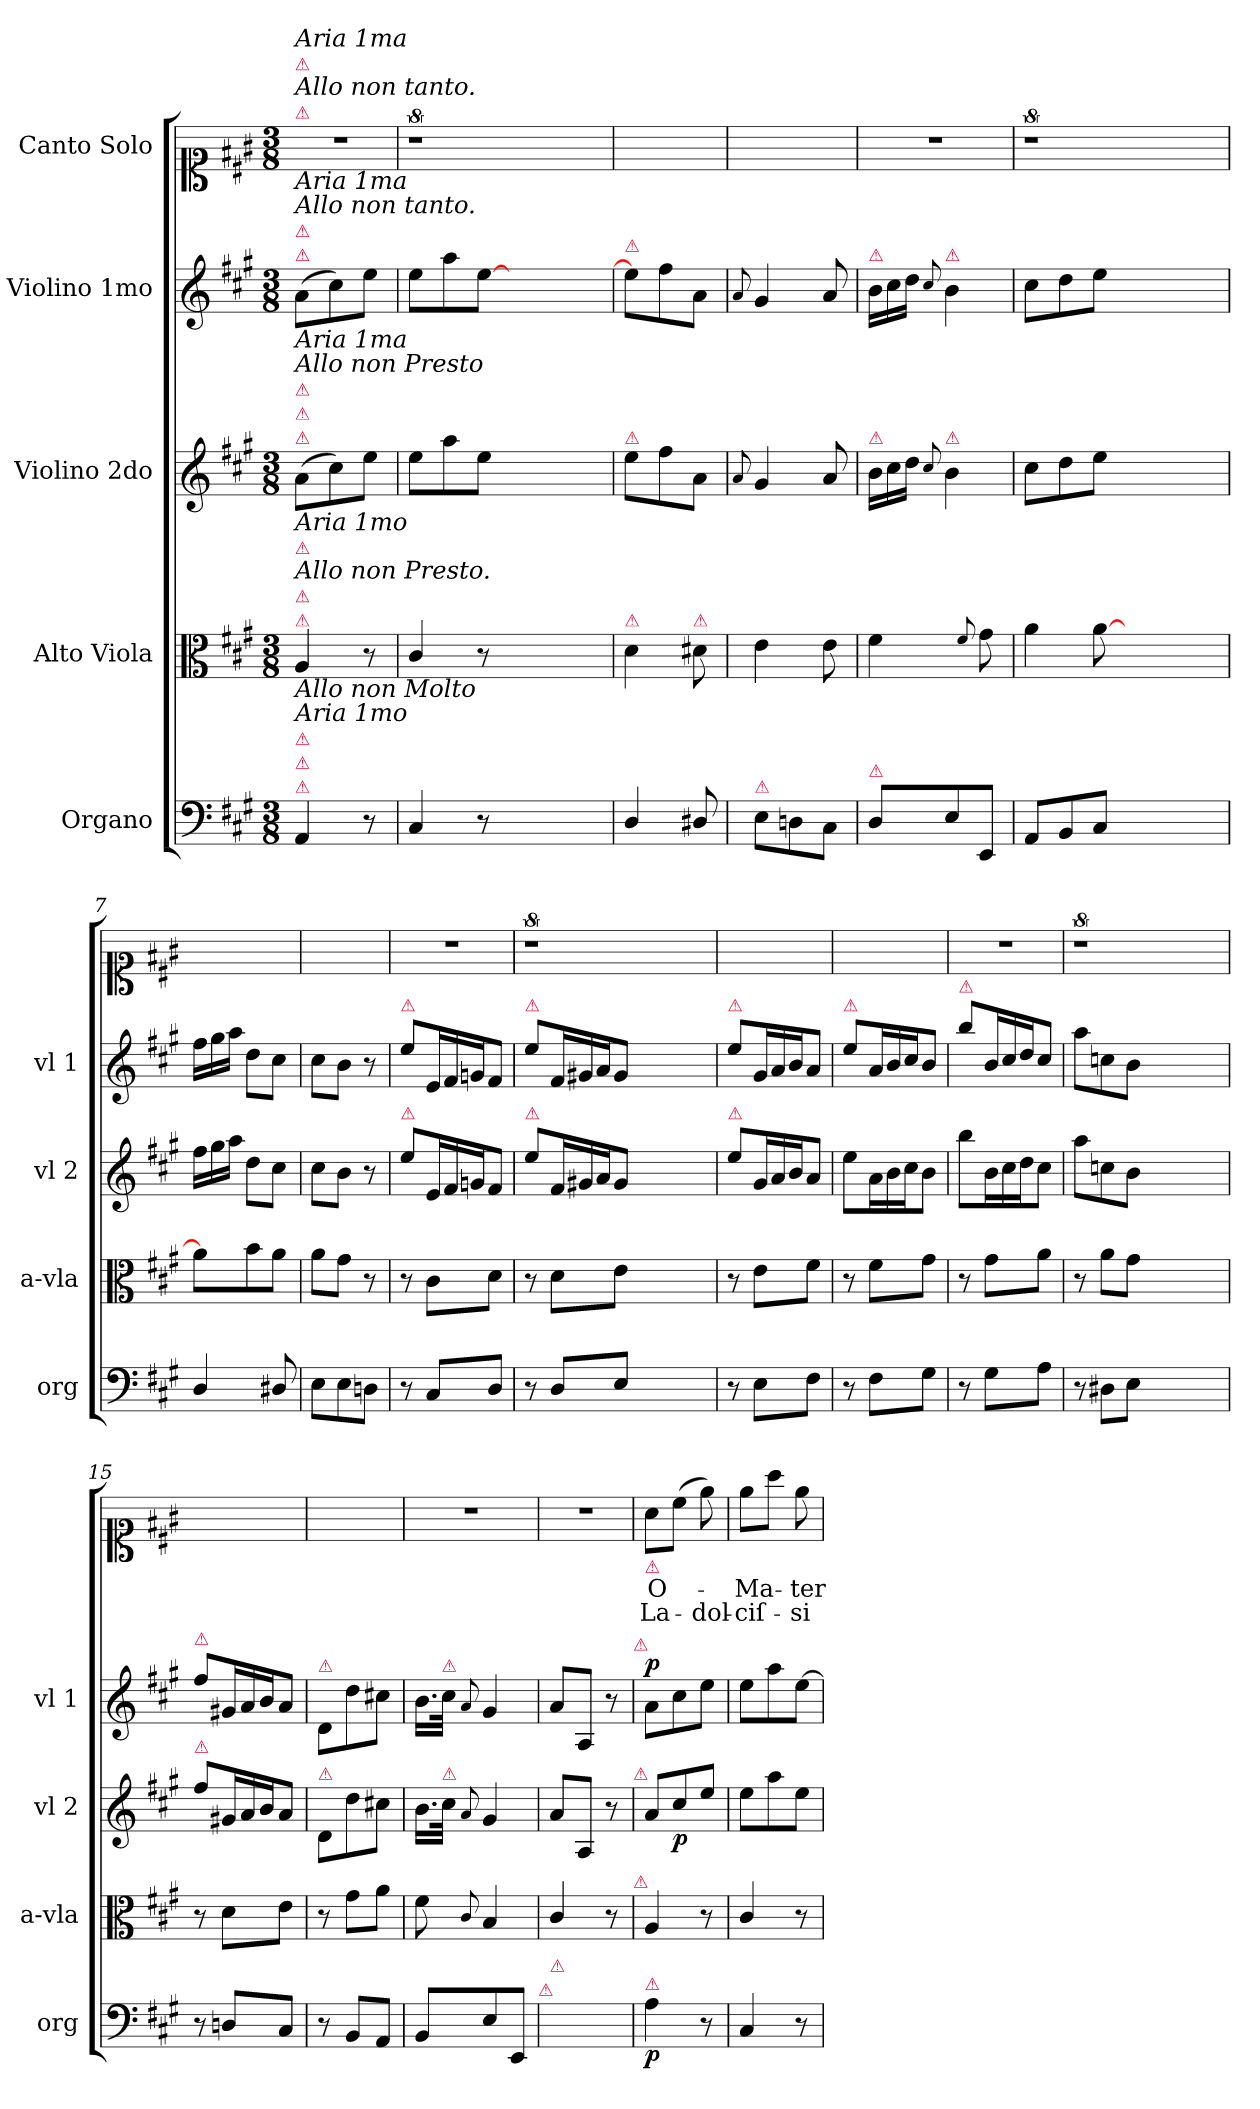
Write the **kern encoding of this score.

**kern	**dynam	**kern	**kern	**dynam	**kern	**dynam	**kern	**text	**text
*part5	*part5	*part4	*part3	*part3	*part2	*part2	*part1	*part1	*part1
*staff5	*staff5	*staff4	*staff3	*staff3	*staff2	*staff2	*staff1	*staff1	*staff1
*I"Organo	*	*I"Alto Viola	*I"Violino 2do	*	*I"Violino 1mo	*	*I"Canto Solo	*	*
*I'org	*	*I'a-vla	*I'vl 2	*	*I'vl 1	*	*	*	*
*clefF4	*	*clefC3	*clefG2	*	*clefG2	*	*clefC1	*	*
*k[f#c#g#]	*	*k[f#c#g#]	*k[f#c#g#]	*	*k[f#c#g#]	*	*k[f#c#g#]	*	*
*A:	*	*A:	*A:	*	*A:	*	*A:	*	*
*M3/8	*	*M3/8	*M3/8	*	*M3/8	*	*M3/8	*	*
=1	=1	=1	=1	=1	=1	=1	=1	=1	=1
!	!	!	!	!	!	!	!LO:TX:a:color=crimson:t=⚠	!	!
!	!	!	!	!	!	!	!LO:TX:a:i:t=Allo non tanto.	!	!
!	!	!	!	!	!	!	!LO:TX:a:color=crimson:t=⚠	!	!
!	!	!	!	!	!	!	!LO:TX:a:i:t=Aria 1ma	!	!
!	!	!	!	!	!LO:TX:a:color=crimson:t=⚠	!	!	!	!
!	!	!	!	!	!LO:TX:a:color=crimson:t=⚠	!	!	!	!
!	!	!	!	!	!LO:TX:a:i:t=Allo non tanto.	!	!	!	!
!	!	!	!	!	!LO:TX:a:i:t=Aria 1ma	!	!	!	!
!	!	!	!LO:TX:a:color=crimson:t=⚠	!	!	!	!	!	!
!	!	!	!LO:TX:a:color=crimson:t=⚠	!	!	!	!	!	!
!	!	!	!LO:TX:a:color=crimson:t=⚠	!	!	!	!	!	!
!	!	!	!LO:TX:a:i:t=Allo non Presto	!	!	!	!	!	!
!	!	!	!LO:TX:a:i:t=Aria 1ma	!	!	!	!	!	!
!	!	!LO:TX:a:color=crimson:t=⚠	!	!	!	!	!	!	!
!	!	!LO:TX:a:color=crimson:t=⚠	!	!	!	!	!	!	!
!	!	!LO:TX:a:i:t=Allo non Presto.	!	!	!	!	!	!	!
!	!	!LO:TX:a:color=crimson:t=⚠	!	!	!	!	!	!	!
!	!	!LO:TX:a:i:t=Aria 1mo	!	!	!	!	!	!	!
!LO:TX:a:color=crimson:t=⚠	!	!	!	!	!	!	!	!	!
!LO:TX:a:color=crimson:t=⚠	!	!	!	!	!	!	!	!	!
!LO:TX:a:color=crimson:t=⚠	!	!	!	!	!	!	!	!	!
!LO:TX:a:i:t=Aria 1mo	!	!	!	!	!	!	!	!	!
!LO:TX:a:i:t=Allo non Molto	!	!	!	!	!	!	!	!	!
4AA/	.	4A/	(>8a\L	.	(>8a\L	.	4.r	.	.
.	.	.	8cc#\)	.	8cc#\)	.	.	.	.
8r	.	8r	8ee\J	.	8ee\J	.	.	.	.
=2	=2	=2	=2	=2	=2	=2	=2	=2	=2
4C#/	.	4c#/	8ee\L	.	8ee\L	.	8%9r	.	.
.	.	.	8aa\	.	8aa\	.	.	.	.
8r	.	8r	8ee\J	.	[8ee\J	.	.	.	.
2.ryy	.	2.ryy	2.ryy	.	2.ryy	.	.	.	.
=3	=3	=3	=3	=3	=3	=3	=3	=3	=3
!	!	!	!	!	!LO:TX:a:color=crimson:t=⚠	!	!	!	!
!	!	!	!LO:TX:a:color=crimson:t=⚠	!	!	!	!	!	!
!	!	!LO:TX:a:color=crimson:t=⚠	!	!	!	!	!	!	!
4D/	.	4d\	8ee\L	.	8ee\L]	.	4.ryy	.	.
.	.	.	8ff#\	.	8ff#\	.	.	.	.
!	!	!LO:TX:a:color=crimson:t=⚠	!	!	!	!	!	!	!
8D#X/	.	8d#X\	8a/J	.	8a/J	.	.	.	.
=4	=4	=4	=4	=4	=4	=4	=4	=4	=4
.	.	.	8qqa/	.	8qqa/	.	.	.	.
!LO:TX:a:color=crimson:t=⚠	!	!	!	!	!	!	!	!	!
8E\L	.	4e\	4g#/	.	4g#/	.	4.ryy	.	.
8Dn\	.	.	.	.	.	.	.	.	.
8C#\J	.	8e\	8a/	.	8a/	.	.	.	.
=5	=5	=5	=5	=5	=5	=5	=5	=5	=5
*	*	*	*Xtuplet	*	*Xtuplet	*	*	*	*
!	!	!	!	!	!LO:TX:a:color=crimson:t=⚠	!	!	!	!
!	!	!	!LO:TX:a:color=crimson:t=⚠	!	!	!	!	!	!
!LO:TX:a:color=crimson:t=⚠	!	!	!	!	!	!	!	!	!
8D/L	.	4f#\	24b\LL	.	24b\LL	.	4.r	.	.
.	.	.	24cc#\	.	24cc#\	.	.	.	.
.	.	.	24dd\JJ	.	24dd\JJ	.	.	.	.
.	.	.	8qqcc#/	.	8qqcc#/	.	.	.	.
!	!	!	!	!	!LO:TX:a:color=crimson:t=⚠	!	!	!	!
!	!	!	!LO:TX:a:color=crimson:t=⚠	!	!	!	!	!	!
8E/	.	.	4b\	.	4b\	.	.	.	.
.	.	8qqf#/	.	.	.	.	.	.	.
8EE/J	.	8g#\	.	.	.	.	.	.	.
=6	=6	=6	=6	=6	=6	=6	=6	=6	=6
8AA/L	.	4a\	8cc#\L	.	8cc#\L	.	8%9r	.	.
8BB/	.	.	8dd\	.	8dd\	.	.	.	.
8C#/J	.	[8a\	8ee\J	.	8ee\J	.	.	.	.
2.ryy	.	2.ryy	2.ryy	.	2.ryy	.	.	.	.
=7	=7	=7	=7	=7	=7	=7	=7	=7	=7
4D/	.	8a\L]	24ff#\LL	.	24ff#\LL	.	4.ryy	.	.
.	.	.	24gg#\	.	24gg#\	.	.	.	.
.	.	.	24aa\JJ	.	24aa\JJ	.	.	.	.
.	.	8b\	8dd\L	.	8dd\L	.	.	.	.
8D#X/	.	8a\J	8cc#\J	.	8cc#\J	.	.	.	.
=8	=8	=8	=8	=8	=8	=8	=8	=8	=8
8E\L	.	8a\L	8cc#\L	.	8cc#\L	.	4.ryy	.	.
8E\	.	8g#\J	8b\J	.	8b\J	.	.	.	.
8Dn\J	.	8r	8r	.	8r	.	.	.	.
=9	=9	=9	=9	=9	=9	=9	=9	=9	=9
!	!	!	!	!	!LO:TX:a:color=crimson:t=⚠	!	!	!	!
!	!	!	!LO:TX:a:color=crimson:t=⚠	!	!	!	!	!	!
8r	.	8r	8ee\L	.	8ee\L	.	4.r	.	.
8C#/L	.	8c#\L	24e/L	.	24e/L	.	.	.	.
.	.	.	24f#/	.	24f#/	.	.	.	.
.	.	.	24gn/J	.	24gn/J	.	.	.	.
8D/J	.	8d\J	8f#/J	.	8f#/J	.	.	.	.
=10	=10	=10	=10	=10	=10	=10	=10	=10	=10
!	!	!	!	!	!LO:TX:a:color=crimson:t=⚠	!	!	!	!
!	!	!	!LO:TX:a:color=crimson:t=⚠	!	!	!	!	!	!
8r	.	8r	8ee\L	.	8ee\L	.	8%9r	.	.
8D/L	.	8d\L	24f#/L	.	24f#/L	.	.	.	.
.	.	.	24g#X/	.	24g#X/	.	.	.	.
.	.	.	24a/J	.	24a/J	.	.	.	.
8E/J	.	8e\J	8g#/J	.	8g#/J	.	.	.	.
2.ryy	.	2.ryy	2.ryy	.	2.ryy	.	.	.	.
=11	=11	=11	=11	=11	=11	=11	=11	=11	=11
!	!	!	!	!	!LO:TX:a:color=crimson:t=⚠	!	!	!	!
!	!	!	!LO:TX:a:color=crimson:t=⚠	!	!	!	!	!	!
8r	.	8r	8ee\L	.	8ee\L	.	4.ryy	.	.
8E\L	.	8e\L	24g#/L	.	24g#/L	.	.	.	.
.	.	.	24a/	.	24a/	.	.	.	.
.	.	.	24b/J	.	24b/J	.	.	.	.
8F#\J	.	8f#\J	8a/J	.	8a/J	.	.	.	.
=12	=12	=12	=12	=12	=12	=12	=12	=12	=12
!	!	!	!	!	!LO:TX:a:color=crimson:t=⚠	!	!	!	!
8r	.	8r	8ee\L	.	8ee\L	.	4.ryy	.	.
8F#\L	.	8f#\L	24a\L	.	24a/L	.	.	.	.
.	.	.	24b\	.	24b/	.	.	.	.
.	.	.	24cc#\J	.	24cc#/J	.	.	.	.
8G#\J	.	8g#\J	8b\J	.	8b/J	.	.	.	.
=13	=13	=13	=13	=13	=13	=13	=13	=13	=13
!	!	!	!	!	!LO:TX:a:color=crimson:t=⚠	!	!	!	!
8r	.	8r	8bb\L	.	8bb\L	.	4.r	.	.
8G#\L	.	8g#\L	24b\L	.	24b/L	.	.	.	.
.	.	.	24cc#\	.	24cc#/	.	.	.	.
.	.	.	24dd\J	.	24dd/J	.	.	.	.
8A\J	.	8a\J	8cc#\J	.	8cc#/J	.	.	.	.
=14	=14	=14	=14	=14	=14	=14	=14	=14	=14
8r	.	8r	8aa\L	.	8aa\L	.	8%9r	.	.
8D#X\L	.	8a\L	8ccn\	.	8ccn\	.	.	.	.
8E\J	.	8g#\J	8b\J	.	8b\J	.	.	.	.
2.ryy	.	2.ryy	2.ryy	.	2.ryy	.	.	.	.
=15	=15	=15	=15	=15	=15	=15	=15	=15	=15
!	!	!	!	!	!LO:TX:a:color=crimson:t=⚠	!	!	!	!
!	!	!	!LO:TX:a:color=crimson:t=⚠	!	!	!	!	!	!
8r	.	8r	8ff#\L	.	8ff#\L	.	4.ryy	.	.
8Dn/L	.	8d\L	24g#X/L	.	24g#X/L	.	.	.	.
.	.	.	24a/	.	24a/	.	.	.	.
.	.	.	24b/J	.	24b/J	.	.	.	.
8C#/J	.	8e\J	8a/J	.	8a/J	.	.	.	.
=16	=16	=16	=16	=16	=16	=16	=16	=16	=16
!	!	!	!	!	!LO:TX:a:color=crimson:t=⚠	!	!	!	!
!	!	!	!LO:TX:a:color=crimson:t=⚠	!	!	!	!	!	!
8r	.	8r	8d/L	.	8d/L	.	4.ryy	.	.
8BB/L	.	8g#\L	8dd\	.	8dd\	.	.	.	.
8AA/J	.	8a\J	8cc#X\J	.	8cc#X\J	.	.	.	.
=17	=17	=17	=17	=17	=17	=17	=17	=17	=17
8BB/L	.	8f#\	16.b\LL	.	16.b\LL	.	4.r	.	.
!	!	!	!	!	!LO:TX:a:color=crimson:t=⚠	!	!	!	!
!	!	!	!LO:TX:a:color=crimson:t=⚠	!	!	!	!	!	!
.	.	.	32cc#\JJk	.	32cc#\JJk	.	.	.	.
.	.	8qqc#/	8qqa/	.	8qqa/	.	.	.	.
8E/	.	4B/	4g#/	.	4g#/	.	.	.	.
8EE/J	.	.	.	.	.	.	.	.	.
!LO:TX:a:color=crimson:t=⚠	!	!	!	!	!	!	!	!	!
=18	=18	=18	=18	=18	=18	=18	=18	=18	=18
!LO:TX:a:color=crimson:t=⚠	!	!	!	!	!	!	!	!	!
4.ryy	.	4c#/	8a/L	.	8a/L	.	4.r	.	.
.	.	.	8A/J	.	8A/J	.	.	.	.
.	.	8r	8r	.	8r	.	.	.	.
!	!	!	!	!	!LO:TX:a:color=crimson:t=⚠	!	!	!	!
!	!	!	!LO:TX:a:color=crimson:t=⚠	!	!	!	!	!	!
!	!	!LO:TX:a:color=crimson:t=⚠	!	!	!	!	!	!	!
=19	=19	=19	=19	=19	=19	=19	=19	=19	=19
!	!	!	!	!	!	!	!LO:TX:b:color=crimson:t=⚠	!	!
!LO:TX:a:color=crimson:t=⚠	!	!	!	!	!	!	!	!	!
!	!LO:DY:b	!	!	!	!	!LO:DY:a	!	!	!
4A\	p	4A/	8a/L	.	8a\L	p	8a\L	O-	La-
!	!	!	!	!LO:DY:b	!	!	!	!	!
.	.	.	8cc#/	p	8cc#\	.	(>8cc#\J	.	.
8r	.	8r	8ee/J	.	8ee\J	.	8ee\)	.	-dol-
=20	=20	=20	=20	=20	=20	=20	=20	=20	=20
4C#/	.	4c#/	8ee\L	.	8ee\L	.	8ee\L	-Ma-	-ciſ-
.	.	.	8aa\	.	8aa\	.	8aa\J	.	.
8r	.	8r	8ee\J	.	[8ee\J	.	8ee\	-ter	-si-
=	=	=	=	=	=	=	=	=	=
*-	*-	*-	*-	*-	*-	*-	*-	*-	*-
